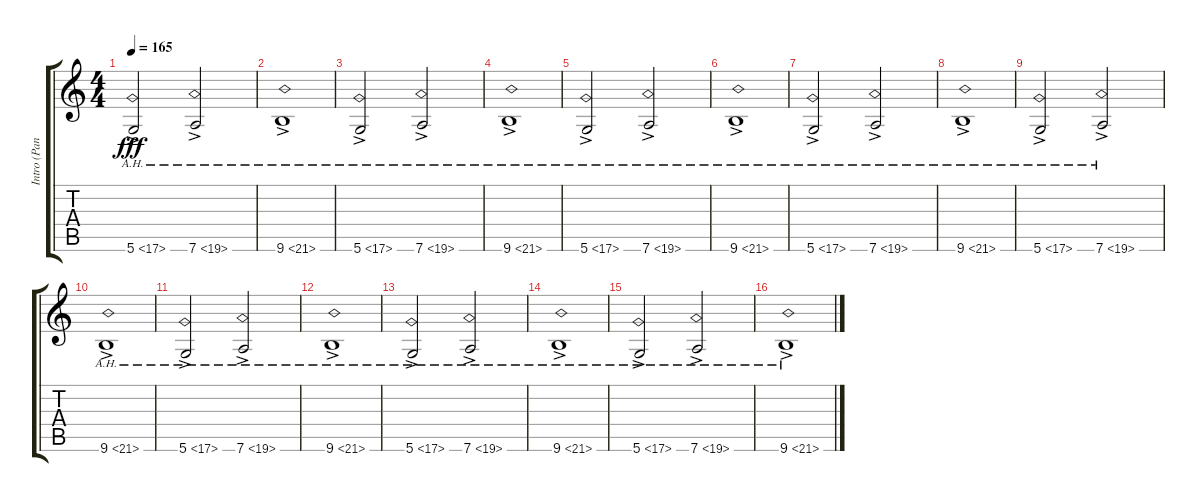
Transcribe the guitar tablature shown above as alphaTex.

\track ("Intro (Pankaj)" "Intro (Pan") {instrument electricguitarjazz}
\staff {score tabs}
\tuning (E4 B3 G3 D3 A2 D2) {hide}
\ts (4 4)
\tempo 165
\clef g2
\ks c
5.6{ah 12 ac}.2{dy fff} 7.6{ah 12 ac}.2 |
9.6{ah 12 ac}.1 |
5.6{ah 12 ac}.2 7.6{ah 12 ac}.2 |
9.6{ah 12 ac}.1 |
5.6{ah 12 ac}.2 7.6{ah 12 ac}.2 |
9.6{ah 12 ac}.1 |
5.6{ah 12 ac}.2 7.6{ah 12 ac}.2 |
9.6{ah 12 ac}.1 |
5.6{ah 12 ac}.2 7.6{ah 12 ac}.2 |
9.6{ah 12 ac}.1 |
5.6{ah 12 ac}.2 7.6{ah 12 ac}.2 |
9.6{ah 12 ac}.1 |
5.6{ah 12 ac}.2 7.6{ah 12 ac}.2 |
9.6{ah 12 ac}.1 |
5.6{ah 12 ac}.2 7.6{ah 12 ac}.2 |
9.6{ah 12 ac}.1
